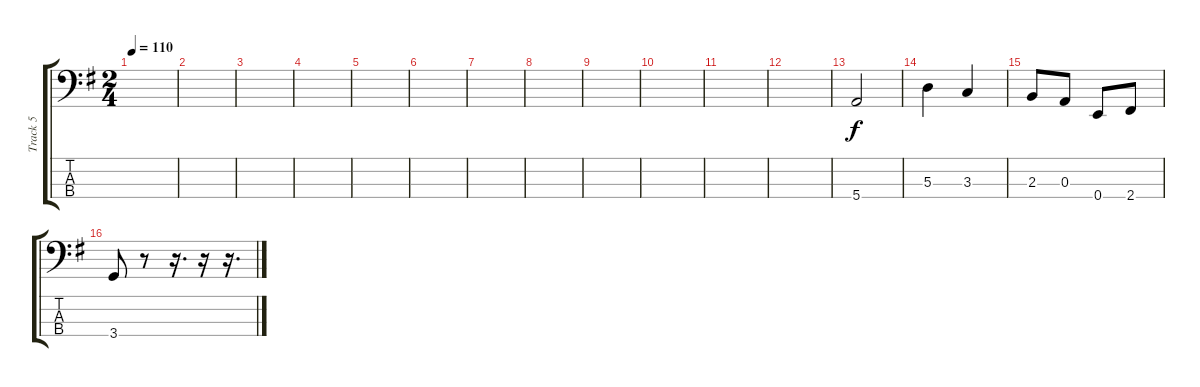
\track ("Track 5" "Track 5") {mute instrument acousticguitarnylon}
\staff {score tabs}
\tuning (G2 D2 A1 E1) {hide}
\ts (2 4)
\tempo 110
\clef f4
\ks g
|
|
|
|
|
|
|
|
|
|
|
|
5.4.2 |
5.3.4 3.3.4 |
2.3.8 0.3.8 0.4.8 2.4.8 |
3.4.8 r.8 r.16{d} r.16 r.16{d}
